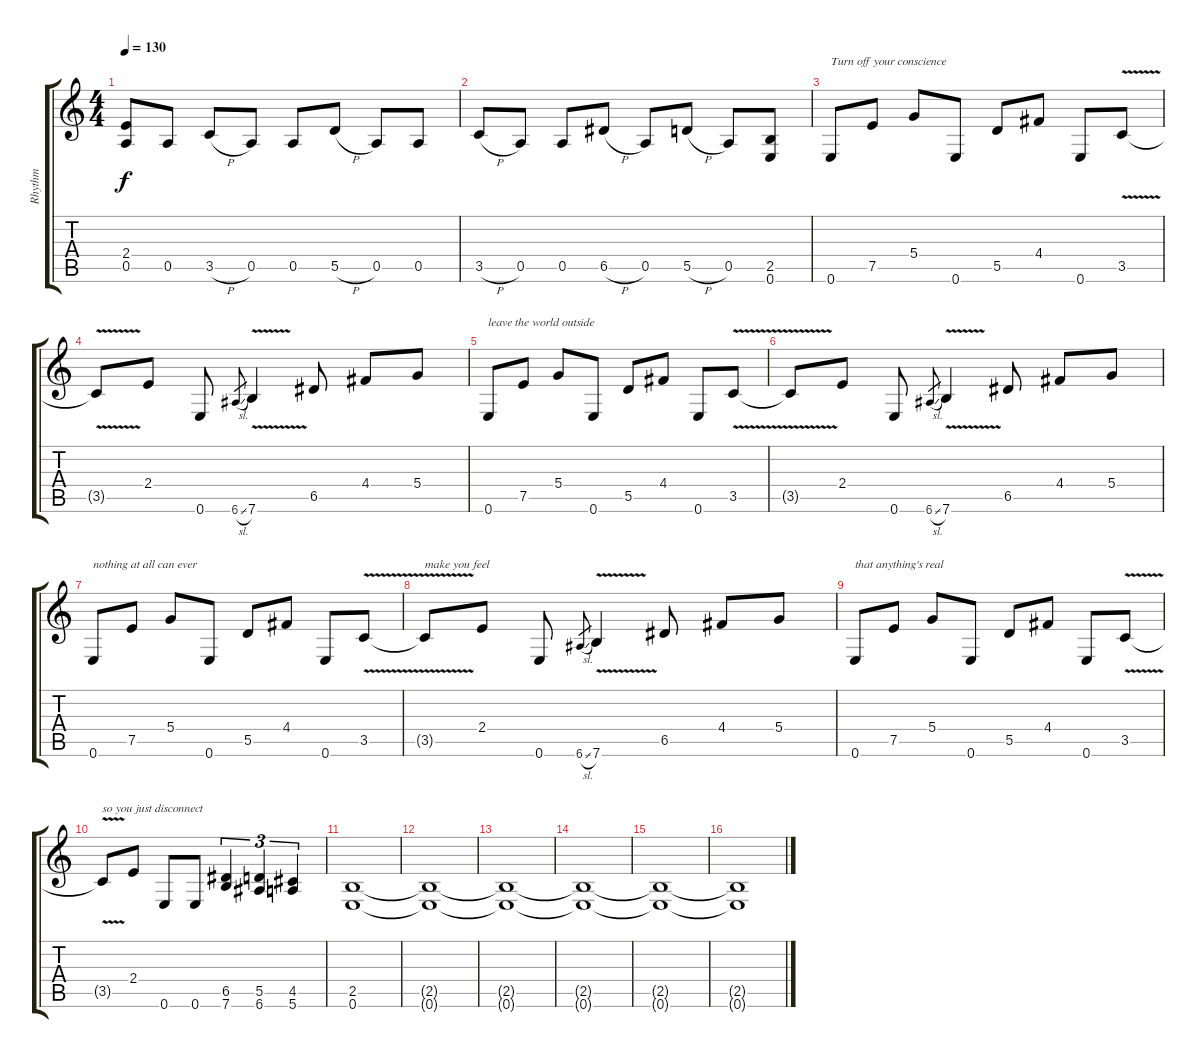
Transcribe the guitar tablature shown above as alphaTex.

\track ("Rhythm" "Rhythm") {instrument distortionguitar}
\staff {score tabs}
\tuning (E4 B3 G3 D3 A2 E2) {hide}
\ts (4 4)
\tempo 130
\clef g2
\ks c
(2.4{t} 0.5{t}).8{dy f} 0.5.8 3.5{h}.8 0.5.8 0.5.8 5.5{h}.8 0.5.8 0.5.8 |
3.5{h}.8 0.5.8 0.5.8 6.5{h}.8 0.5.8 5.5{h}.8 0.5.8 (2.5 0.6).8 |
0.6.8{txt "Turn off your conscience"} 7.5.8 5.4.8 0.6.8 5.5.8 4.4.8 0.6.8 3.5{v}.8 |
3.5{t}.8 2.4.8 0.6.8 6.6{sl}.8{gr} 7.6{v}.4 6.5.8 4.4.8 5.4.8 |
0.6.8{txt "leave the world outside"} 7.5.8 5.4.8 0.6.8 5.5.8 4.4.8 0.6.8 3.5{v}.8 |
3.5{t}.8 2.4.8 0.6.8 6.6{sl}.8{gr} 7.6{v}.4 6.5.8 4.4.8 5.4.8 |
0.6.8{txt "nothing at all can ever"} 7.5.8 5.4.8 0.6.8 5.5.8 4.4.8 0.6.8 3.5{v}.8 |
3.5{t}.8{txt "make you feel"} 2.4.8 0.6.8 6.6{sl}.8{gr} 7.6{v}.4 6.5.8 4.4.8 5.4.8 |
0.6.8{txt "that anything's real"} 7.5.8 5.4.8 0.6.8 5.5.8 4.4.8 0.6.8 3.5{v}.8 |
3.5{t}.8{txt "so you just disconnect"} 2.4.8 0.6.8 0.6.8 (6.5 7.6).4{tu (3 2)} (5.5 6.6).4{tu (3 2)} (4.5 5.6).4{tu (3 2)} |
(2.5 0.6).1 |
(2.5{t} 0.6{t}).1 |
(2.5{t} 0.6{t}).1 |
(2.5{t} 0.6{t}).1 |
(2.5{t} 0.6{t}).1 |
(2.5{t} 0.6{t}).1
